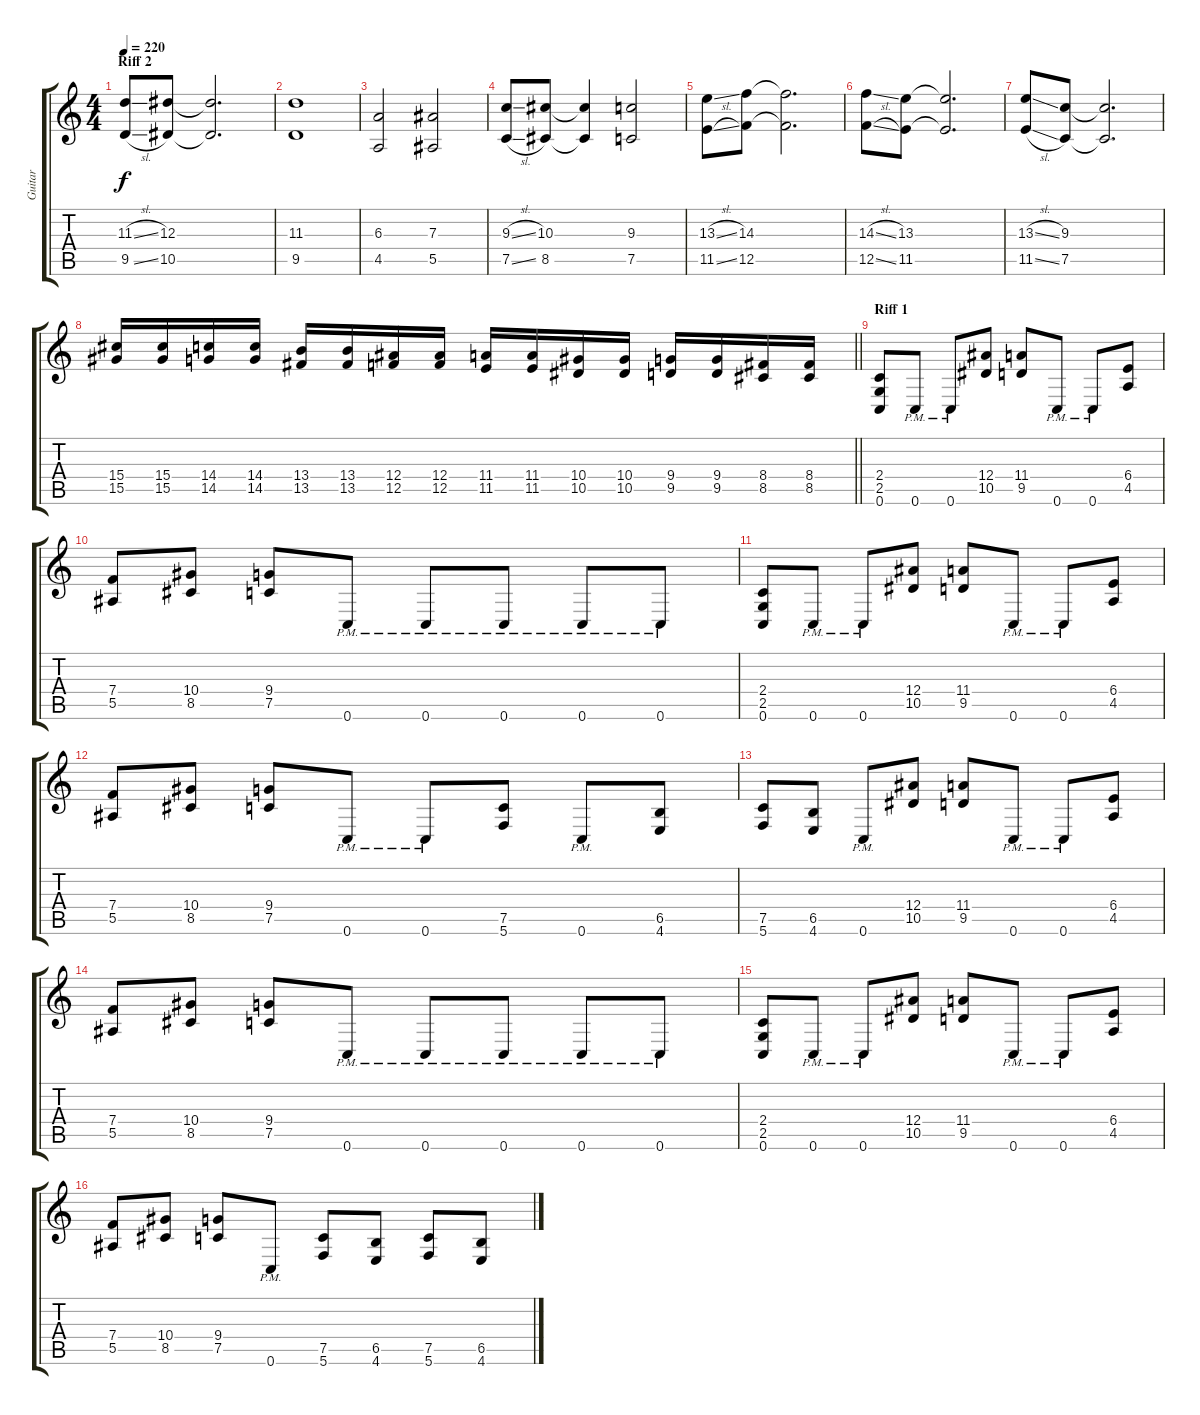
\track ("Guitar" "Guitar") {instrument distortionguitar}
\staff {score tabs}
\tuning (C4 G3 Eb3 Bb2 F2 C2) {hide}
\ts (4 4)
\section ("" "Riff 2")
\tempo 220
\clef g2
\ks c
(11.3{sl} 9.5{sl}).8{dy f} (12.3 10.5).8 (12.3{t} 10.5{t}).2{d} |
(11.3 9.5).1 |
(6.3 4.5).2 (7.3 5.5).2 |
(9.3{sl} 7.5{sl}).8 (10.3 8.5).8 (10.3{t} 8.5{t}).4 (9.3 7.5).2 |
(13.3{sl} 11.5{sl}).8 (14.3 12.5).8 (14.3{t} 12.5{t}).2{d} |
(14.3{sl} 12.5{sl}).8 (13.3 11.5).8 (13.3{t} 11.5{t}).2{d} |
(13.3{sl} 11.5{sl}).8 (9.3 7.5).8 (9.3{t} 7.5{t}).2{d} |
\barLineRight lightlight
(15.4 15.5).16{instrument guitarfretnoise} (15.4 15.5).16 (14.4 14.5).16 (14.4 14.5).16 (13.4 13.5).16 (13.4 13.5).16 (12.4 12.5).16 (12.4 12.5).16 (11.4 11.5).16 (11.4 11.5).16 (10.4 10.5).16 (10.4 10.5).16 (9.4 9.5).16 (9.4 9.5).16 (8.4 8.5).16 (8.4 8.5).16 |
\section ("" "Riff 1")
(2.4 2.5 0.6).8{instrument distortionguitar} 0.6{pm}.8 0.6{pm}.8 (12.4 10.5).8 (11.4 9.5).8 0.6{pm}.8 0.6{pm}.8 (6.4 4.5).8 |
(7.4 5.5).8 (10.4 8.5).8 (9.4 7.5).8 0.6{pm}.8 0.6{pm}.8 0.6{pm}.8 0.6{pm}.8 0.6{pm}.8 |
(2.4 2.5 0.6).8 0.6{pm}.8 0.6{pm}.8 (12.4 10.5).8 (11.4 9.5).8 0.6{pm}.8 0.6{pm}.8 (6.4 4.5).8 |
(7.4 5.5).8 (10.4 8.5).8 (9.4 7.5).8 0.6{pm}.8 0.6{pm}.8 (7.5 5.6).8 0.6{pm}.8 (6.5 4.6).8 |
(7.5 5.6).8 (6.5 4.6).8 0.6{pm}.8 (12.4 10.5).8 (11.4 9.5).8 0.6{pm}.8 0.6{pm}.8 (6.4 4.5).8 |
(7.4 5.5).8 (10.4 8.5).8 (9.4 7.5).8 0.6{pm}.8 0.6{pm}.8 0.6{pm}.8 0.6{pm}.8 0.6{pm}.8 |
(2.4 2.5 0.6).8 0.6{pm}.8 0.6{pm}.8 (12.4 10.5).8 (11.4 9.5).8 0.6{pm}.8 0.6{pm}.8 (6.4 4.5).8 |
(7.4 5.5).8 (10.4 8.5).8 (9.4 7.5).8 0.6{pm}.8 (7.5 5.6).8 (6.5 4.6).8 (7.5 5.6).8 (6.5 4.6).8
